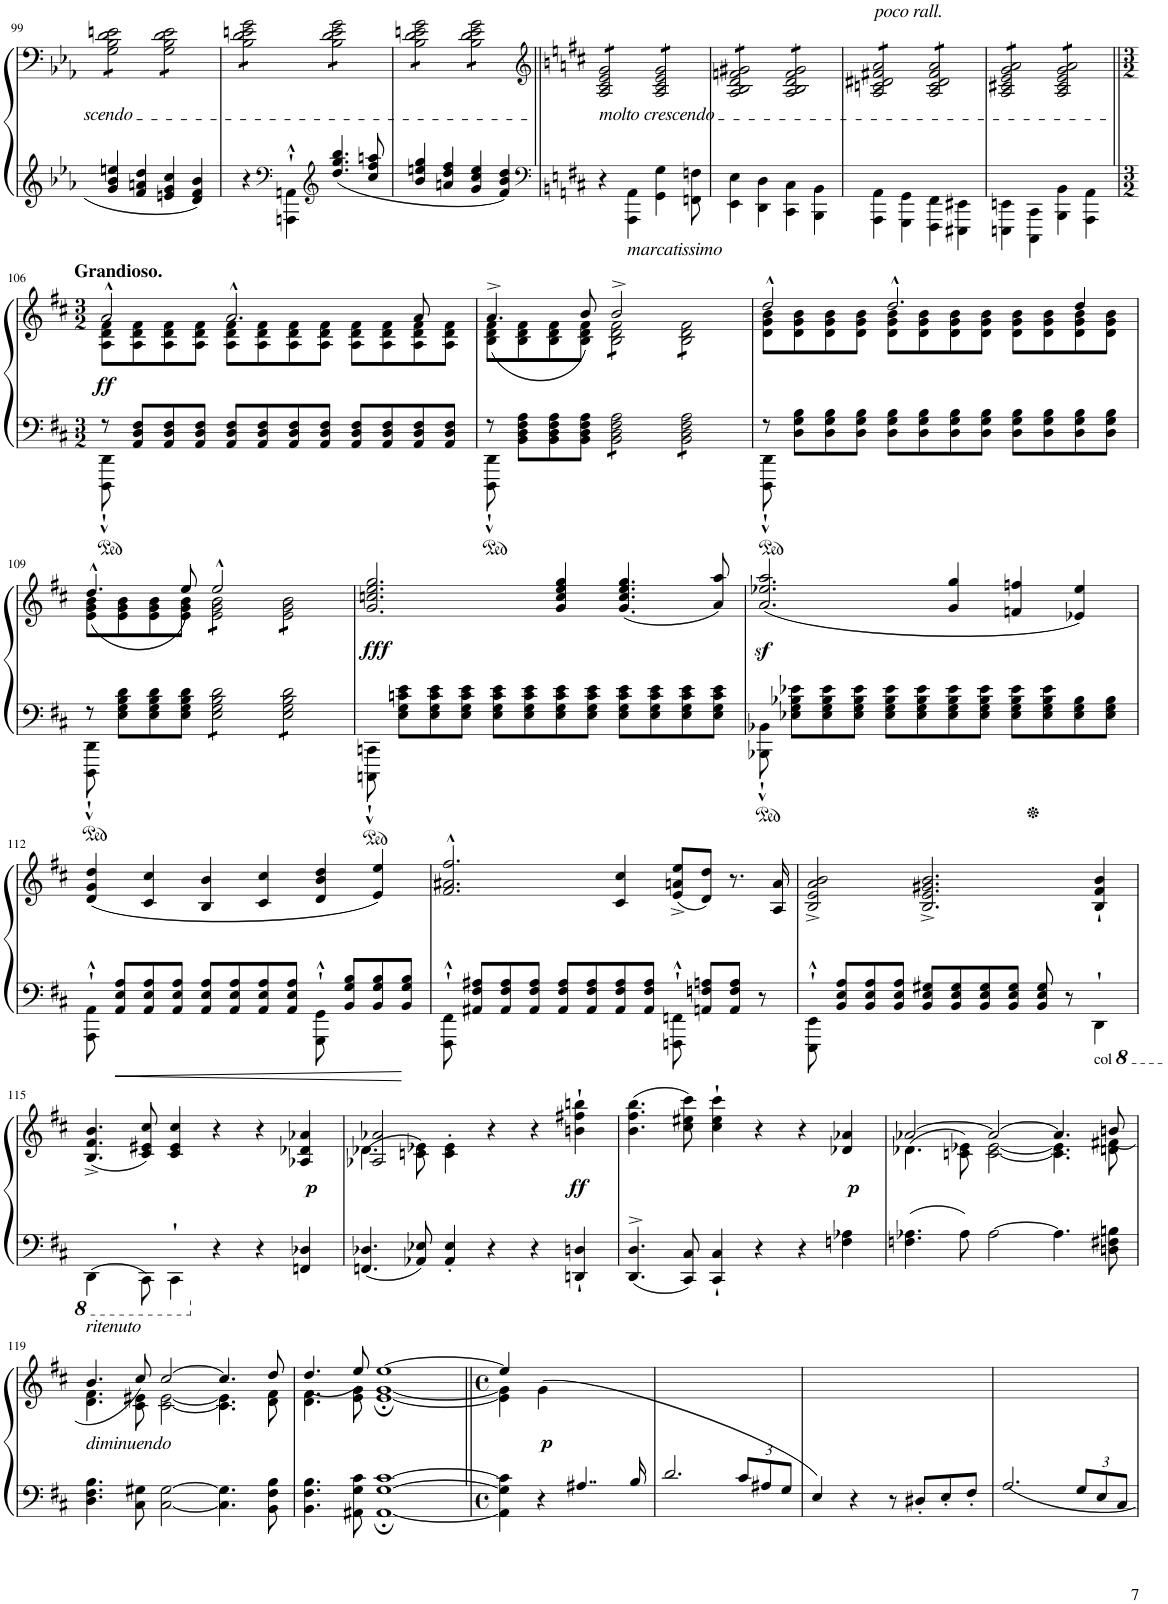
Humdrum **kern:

**kern	**kern	**dynam
*part1	*part1	*part1
*staff2	*staff1	*staff1/2
*I"Piano	*	*
*I'Pno.	*	*
!!LO:PB:g=z
*clefG2	*clefF4	*
*k[b-e-a-]	*k[b-e-a-]	*
*M2/2	*M2/2	*
*met(c|)	*met(c|)	*
=99	=99	=99
4g/ 4b-/ 4een/	2G\@8@ 2B-\@8@ 2d\@8@ 2en\@8@	.
4f/ 4an/ 4dd/	.	.
4en/ 4g/ 4cc/	2G\@8@ 2B-\@8@ 2d\@8@ 2e\@8@	.
4d/ 4f/ 4b-/	.	.
=100	=100	=100
4r	2B-\@8@ 2d\@8@ 2en\@8@ 2g\@8@	.
*clefF4	*	*
4AAAn\`^^ 4AAn\`^^	.	.
*clefG2	*	*
4.dd/ 4.gg/ 4.bb-/	2B-\@8@ 2d\@8@ 2e\@8@ 2g\@8@	.
8cc/ 8ff/ 8aan/	.	.
=101	=101	=101
4b-/ 4een/ 4gg/	2B-\@8@ 2d\@8@ 2en\@8@ 2g\@8@	.
4an/ 4dd/ 4ff/	.	.
4g/ 4cc/ 4ee/	2B-\@8@ 2d\@8@ 2e\@8@ 2g\@8@	.
4f/ 4b-/ 4dd/	.	.
=102||	=102||	=102||
*clefF4	*clefG2	*
*k[f#c#]	*k[f#c#]	*
!	!LO:TX:b:i:t=molto crescendo	!
4r	2A/@8@ 2c#/@8@ 2e/@8@ 2g/@8@	.
!LO:TX:b:i:t=marcatissimo	!	!
4AAA\^^ 4AA\^^	.	.
4.GG\^^ 4.G\^^	2A/@8@ 2c#/@8@ 2e/@8@ 2g/@8@	.
8FFn\^^ 8Fn\^^	.	.
=103	=103	=103
4EE\^^ 4E\^^	2A/@8@ 2B/@8@ 2d/@8@ 2fn/@8@ 2g#X/@8@	.
4DD\^^ 4D\^^	.	.
4CC#\^^ 4C#\^^	2A/@8@ 2B/@8@ 2d/@8@ 2f/@8@ 2g#/@8@	.
4BBB\^^ 4BB\^^	.	.
=104	=104	=104
!	!LO:TX:a:i:t=poco rall.	!
4AAA\^^ 4AA\^^	2A/@8@ 2cn/@8@ 2d#X/@8@ 2f#X/@8@ 2a/@8@	.
4GGG\^^ 4GG\^^	.	.
4FFF#\^^ 4FF#\^^	2A/@8@ 2c/@8@ 2d#/@8@ 2f#/@8@ 2a/@8@	.
4EEE#X\^^ 4EE#X\^^	.	.
=105	=105	=105
4EEEn\^^ 4EEn\^^	2A/@8@ 2c#X/@8@ 2e/@8@ 2g/@8@ 2a/@8@	.
4CCC#\^^ 4CC#\^^	.	.
4BBB\^^ 4BB\^^	2A/@8@ 2c#/@8@ 2e/@8@ 2g/@8@ 2a/@8@	.
4AAA\^^ 4AA\^^	.	.
!!LO:LB:g=z
=106||	=106||	=106||
*M3/2	*M3/2	*
*^	*^	*
!	!	!LO:TX:a:B:t=Grandioso.	!	!
!	!	!	!	!LO:DY:b
8r	8DDD\`^^ 8DD\`^^	8A\ 8d\ 8f#\L	2a^^/	ff
8AA/ 8D/ 8F#/L	1ryy	8A\ 8d\ 8f#\	.	.
8AA/ 8D/ 8F#/	.	8A\ 8d\ 8f#\	.	.
8AA/ 8D/ 8F#/J	.	8A\ 8d\ 8f#\J	.	.
8AA/ 8D/ 8F#/L	.	8A\ 8d\ 8f#\L	2.a^^/	.
8AA/ 8D/ 8F#/	.	8A\ 8d\ 8f#\	.	.
8AA/ 8D/ 8F#/	.	8A\ 8d\ 8f#\	.	.
8AA/ 8D/ 8F#/J	.	8A\ 8d\ 8f#\J	.	.
8AA/ 8D/ 8F#/L	.	8A\ 8d\ 8f#\L	.	.
8AA/ 8D/ 8F#/	4.ryy	8A\ 8d\ 8f#\	.	.
8AA/ 8D/ 8F#/	.	8A\ 8d\ 8f#\	8a/	.
8AA/ 8D/ 8F#/J	.	8A\ 8d\ 8f#\J	8ryy	.
=107	=107	=107	=107	=107
8r	8DDD\`^^ 8DD\`^^	8B\ 8d\ 8f#\L	(4.a^/	.
8BB\ 8D\ 8F#\ 8A\L	1ryy	8B\ 8d\ 8f#\	.	.
8BB\ 8D\ 8F#\ 8A\	.	8B\ 8d\ 8f#\	.	.
8BB\ 8D\ 8F#\ 8A\J	.	8B\ 8d\ 8f#\J	8b/)	.
2BB\@8@ 2D\@8@ 2F#\@8@ 2A\@8@	.	2B\@8@ 2d\@8@ 2f#\@8@	2b^/	.
2BB\@8@ 2D\@8@ 2F#\@8@ 2A\@8@	.	2B\@8@ 2d\@8@ 2f#\@8@	2ryy	.
.	4.ryy	.	.	.
=108	=108	=108	=108	=108
8r	8DDD\`^^ 8DD\`^^	8d\ 8g\ 8b\L	2dd^^/	.
8D\ 8G\ 8B\L	1ryy	8d\ 8g\ 8b\	.	.
8D\ 8G\ 8B\	.	8d\ 8g\ 8b\	.	.
8D\ 8G\ 8B\J	.	8d\ 8g\ 8b\J	.	.
8D\ 8G\ 8B\L	.	8d\ 8g\ 8b\L	2.dd^^/	.
8D\ 8G\ 8B\	.	8d\ 8g\ 8b\	.	.
8D\ 8G\ 8B\	.	8d\ 8g\ 8b\	.	.
8D\ 8G\ 8B\J	.	8d\ 8g\ 8b\J	.	.
8D\ 8G\ 8B\L	.	8d\ 8g\ 8b\L	.	.
8D\ 8G\ 8B\	4.ryy	8d\ 8g\ 8b\	.	.
8D\ 8G\ 8B\	.	8d\ 8g\ 8b\	4dd/	.
8D\ 8G\ 8B\J	.	8d\ 8g\ 8b\J	.	.
!!LO:LB:g=z	!!
=109	=109	=109	=109	=109
8r	8DDD\`^^ 8DD\`^^	8e\ 8g\ 8b\L	(4.dd^^/	.
8E\ 8G\ 8B\ 8d\L	1ryy	8e\ 8g\ 8b\	.	.
8E\ 8G\ 8B\ 8d\	.	8e\ 8g\ 8b\	.	.
8E\ 8G\ 8B\ 8d\J	.	8e\ 8g\ 8b\J	8ee/)	.
2E\@8@ 2G\@8@ 2B\@8@ 2d\@8@	.	2e\@8@ 2g\@8@ 2b\@8@	2ee^^/	.
2E\@8@ 2G\@8@ 2B\@8@ 2d\@8@	.	2e\@8@ 2g\@8@ 2b\@8@	2ryy	.
.	4.ryy	.	.	.
*	*	*v	*v	*
=110	=110	=110	=110
!	!	!	!LO:DY:b
8ryy	8CCCn\`^^ 8CCn\`^^	2.g/ 2.ccn/ 2.ee/ 2.gg/	fff
8E\ 8G\ 8cn\ 8e\L	1ryy	.	.
8E\ 8G\ 8c\ 8e\	.	.	.
8E\ 8G\ 8c\ 8e\J	.	.	.
8E\ 8G\ 8c\ 8e\L	.	.	.
8E\ 8G\ 8c\ 8e\	.	.	.
8E\ 8G\ 8c\ 8e\	.	4g/ 4cc/ 4ee/ 4gg/	.
8E\ 8G\ 8c\ 8e\J	.	.	.
8E\ 8G\ 8c\ 8e\L	.	(4.g/ 4.cc/ 4.ee/ 4.gg/	.
8E\ 8G\ 8c\ 8e\	4.ryy	.	.
8E\ 8G\ 8c\ 8e\	.	.	.
8E\ 8G\ 8c\ 8e\J	.	8a/ 8aa/)	.
=111	=111	=111	=111
8ryy	8BBB-X\`^^ 8BB-X\`^^	(2.a/z<^> 2.ee-X/z<^> 2.aa/z<^>	.
8E-X\ 8G\ 8B-X\ 8e-X\L	1ryy	.	.
8E-\ 8G\ 8B-\ 8e-\	.	.	.
8E-\ 8G\ 8B-\ 8e-\J	.	.	.
8E-\ 8G\ 8B-\ 8e-\L	.	.	.
8E-\ 8G\ 8B-\ 8e-\	.	.	.
8E-\ 8G\ 8B-\ 8e-\	.	4g/ 4gg/	.
8E-\ 8G\ 8B-\ 8e-\J	.	.	.
8E-\ 8G\ 8B-\ 8e-\L	.	4fn/ 4ffn/	.
8E-\ 8G\ 8B-\ 8e-\	4.ryy	.	.
8E-\ 8G\ 8B-\	.	4e-X/ 4ee-/)	.
8E-\ 8G\ 8B-\J	.	.	.
*v	*v	*	*
!!LO:LB:g=z
=112	=112	=112
8AAA\`^^ 8AA\`^^	(4d/ 4g/ 4dd/	.
8AA/ 8E/ 8A/L	.	.
8AA/ 8E/ 8A/	4c#/ 4cc#/	.
8AA/ 8E/ 8A/J	.	.
8AA/ 8E/ 8A/L	4B/ 4b/	.
8AA/ 8E/ 8A/	.	.
8AA/ 8E/ 8A/	4c#/ 4cc#/	.
8AA/ 8E/ 8A/J	.	.
8GGG\`^^ 8GG\`^^	4d/ 4b/ 4dd/	.
8BB/ 8G/ 8B/L	.	.
8BB/ 8G/ 8B/	4e/ 4ee/)	.
8BB/ 8G/ 8B/J	.	.
=113	=113	=113
8FFF#\`^^ 8FF#\`^^	2.f#/^^ 2.a#X/^^ 2.ff#/^^	.
8AA#X/ 8F#/ 8A#X/L	.	.
8AA#/ 8F#/ 8A#/	.	.
8AA#/ 8F#/ 8A#/J	.	.
8AA#/ 8F#/ 8A#/L	.	.
8AA#/ 8F#/ 8A#/	.	.
8AA#/ 8F#/ 8A#/	4c#/ 4cc#/	.
8AA#/ 8F#/ 8A#/J	.	.
8FFFn\`^^ 8FFn\`^^	(8e/^ 8an/^ 8ee/^L	.
8AAn/ 8Fn/ 8An/L	8d/ 8dd/J)	.
8AA/ 8F/ 8A/J	8.r	.
8r	.	.
.	16A/ 16a/	.
=114	=114	=114
*^	*	*
4ryy	8EEE\`^^ 8EE\`^^	2B/^ 2e/^ 2a/^ 2b/^	.
.	8BB/ 8E/ 8A/L	.	.
.	8BB/ 8E/ 8A/	.	.
.	8BB/ 8E/ 8A/J	.	.
.	8BB/ 8E/ 8G#X/L	2.B/^ 2.e/^ 2.g#X/^ 2.b/^	.
.	8BB/ 8E/ 8G#/	.	.
.	8BB/ 8E/ 8G#/	.	.
.	8BB/ 8E/ 8G#/J	.	.
.	8BB/ 8E/ 8G#/	.	.
.	8r	.	.
*8ba	*	*	*
4DD`	4DDD`\	4B/` 4f#/` 4b/`	.
!!LO:LB:g=z
=115	=115	=115	=115
!LO:TX:b:i:t=ritenuto	!	!	!
4.DD	4.DDD\	(4.B/^ 4.f#/^ 4.b/^	.
8CC#	8CCC#\	8c#/ 8e#X/ 8cc#/)	.
4CC#`	4CCC#`\	4c#/ 4e#/ 4cc#/	.
*X8ba	*	*	*
2.ryy	4r	4r	.
.	4r	4r	.
!	!	!	!LO:DY:b
.	4FFn/ 4D-X/	4A-X/ 4d-X/ 4a-X/	p
*v	*v	*	*
=116	=116	=116
*	*^	*
4.FFn/ 4.D-X/	(4.d-X\	2A-X/ 2a-X/	.
8AA-X/ 8E-X/	8cn\ 8e-X\)	.	.
4AA-/' 4E-/'	4c\'> 4e-\'>	1ryy	.
4r	4r	.	.
4r	4r	.	.
!	!	!	!LO:DY:b
4DDn/` 4Dn/`	4bn\` 4ff#X\` 4bbn\`	.	ff
*	*v	*v	*
=117	=117	=117
4.DD/^> 4.D/^>	(4.b\^< 4.ff#\^< 4.bb\^<	.
8CC#/ 8C#/	8cc#\ 8ee#X\ 8ccc#\)	.
4CC#/` 4C#/`	4cc#\` 4ee#\` 4ccc#\`	.
4r	4r	.
4r	4r	.
!	!	!LO:DY:b
4Fn\ 4A-X\	4d-X/ 4a-X/	p
=118	=118	=118
*	*^	*
4.Fn\ 4.A-X\	(4.d-X\	[2a-X/	.
8A-\	8cn\ 8e-X\)	.	.
[2A-\	[2c\ [2e-\	2a-/_	.
4.A-\]	4.c\] 4.e-\]	4.a-/]	.
8Dn\ 8F#X\ 8Bn\	8dn\ 8f#X\	(8bn/	.
!!LO:LB:g=z	!!
=119	=119	=119	=119
!	!LO:TX:b:i:t=diminuendo	!	!
4.D\ 4.F#\ 4.B\	4.d\ 4.f#\	4.b/	.
8C#\ 8G#X\	8c#\ 8e#X\	8cc#/)	.
[2C#\ [2G#\	[2c#\ [2e#\	[2cc#/	.
4.C#\] 4.G#\]	4.c#\] 4.e#\]	4.cc#/]	.
8BB\ 8F#\ 8B\	8d\ 8f#\	8dd/	.
=120	=120	=120	=120
4.BB\ 4.F#\ 4.B\	4.d\ 4.f#\	(4.dd/	.
8AA#X\ 8G\ 8c#\	8e\ 8g\	8ee/)	.
[1AA#; [1G; [1c#;	[1e [1g	[1ee;	.
=121||	=121||	=121||	=121||
*M4/4	*M4/4	*	*
*met(c)	*met(c)	*	*
*^	*	*	*
2ryy	4AA#\] 4G\] 4c#\]	4e\] 4g\]	4ee/]	.
!	!	!	!	!LO:DY:b
.	4r	(4g\	2ryy	p
4..A#X/	2ryy	2ryy	.	.
.	.	.	4ryy	.
16B/	.	.	.	.
*	*	*v	*v	*
=122	=122	=122	=122
2.d/	1ryy	1ryy	.
*Xbrackettup	*	*	*
12c#/L	.	.	.
12A#X/	.	.	.
12G/J	.	.	.
=123	=123	=123	=123
4E/)	1ryy	4ryy	.
4.ryy	.	4r	.
.	.	8r	.
8D#X'/L	.	4.ryy	.
8E'/	.	.	.
8F#'/J	.	.	.
=124	=124	=124	=124
2.A/	1ryy	1ryy	.
12G/L	.	.	.
12E/	.	.	.
12C#/J	.	.	.
*v	*v	*	*
=	=	=
*-	*-	*-
